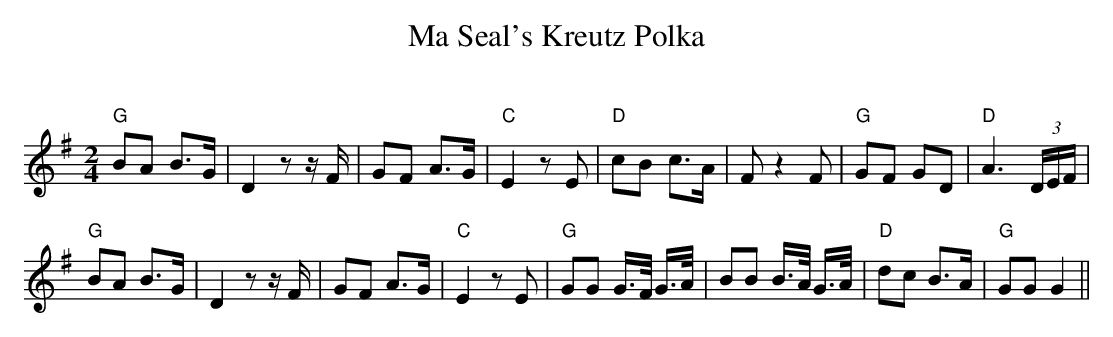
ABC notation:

X:1
T:Ma Seal's Kreutz Polka
Q:108
M:2/4
L:1/8
K:G
"G"BA B>G|D2zz/2F/2|GF A>G|"C"E2zE|"D"cB c>A|Fz2F|"G"GF GD|"D"A3 (3D/2E/2F/2|
"G"BA B>G|D2zz/2F/2|GF A>G|"C"E2zE|"G"GG G/2>F/2 G/2>A/2|BB B/2>A/2 G/2>A/2|"D"dc B>A|"G"GGG2||
